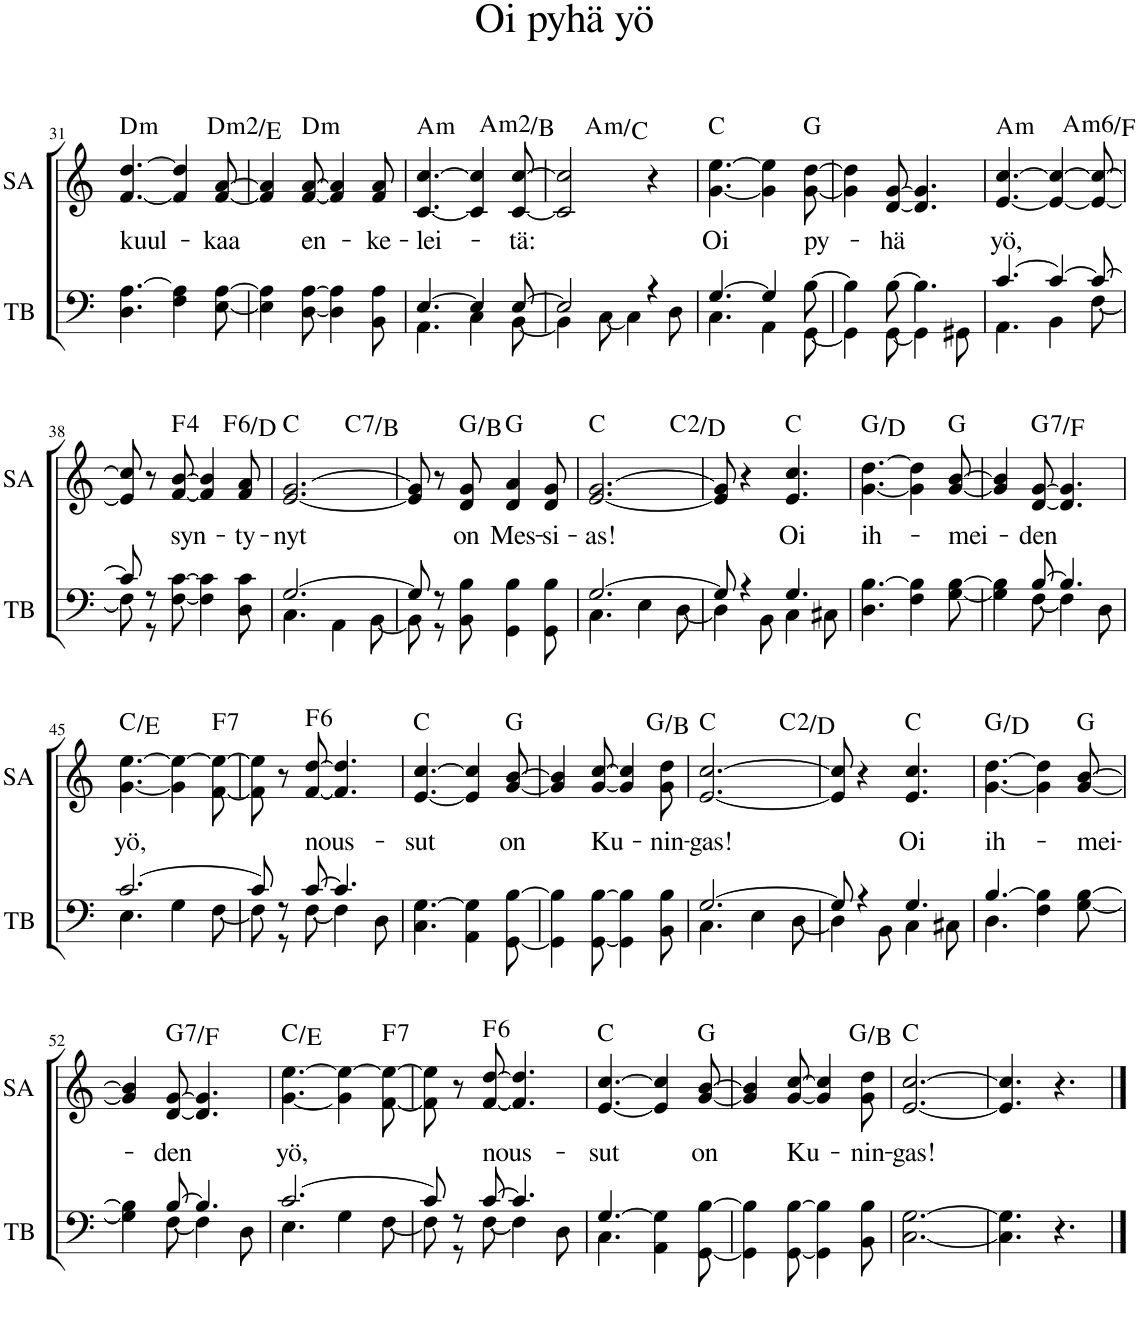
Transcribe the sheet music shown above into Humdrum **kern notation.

**kern	**kern	**text	**harte
*part2	*part1	*part1	*part1
*staff2	*staff1	*staff1	*
*I"Tenor &amp; Bass	*I"Soprano &amp; Alto	*	*
*I'TB	*I'SA	*	*
!!LO:PB:g=z
*clefF4	*clefG2	*	*
*k[]	*k[]	*	*
*M6/8	*M6/8	*	*
=31	=31	=31	=31
!	!	!LO:LY:b	!LO:H:kt=m
4.D\ [4.A\	[4.f/ [4.dd/	kuul-	D:min
4F\ 4A\]	4f/] 4dd/]	.	.
!	!	!LO:LY:b	!LO:H:kt=m
[8E\ [>8A\	[8f/ [8a/	-kaa	D:min(2)/2
=32	=32	=32	=32
4E\] 4A\]	4f/] 4a/]	.	.
!	!	!LO:LY:b	!LO:H:kt=m
[8D\ [8A\	[8f/ [8a/	en-	D:min
4D\] 4A\]	4f/] 4a/]	.	.
!	!	!LO:LY:b	!
8BB\ 8A\	8f/ 8a/	-ke-	.
=33	=33	=33	=33
*^	*	*	*
!	!	!	!LO:LY:b	!LO:H:kt=m
[4.E/	4.AA\	[4.c/ [4.cc/	-lei-	A:min
4E/]	4C\	4c/] 4cc/]	.	.
!	!	!	!LO:LY:b	!LO:H:kt=m
[8E/	[8BB\	[8c/ [8cc/	-tä:	A:min(2)/2
=34	=34	=34	=34	=34
*	*	*^	*	*
2E/]	4BB\]	2c/] 2cc/]	4.ryy	.	.
.	[8C\	.	.	.	.
!	!	!	!	!	!LO:H:kt=m
.	4C\]	.	4.ryy	.	A:min/b3
4r	.	4r	.	.	.
.	8D\	.	.	.	.
=35	=35	=35	=35	=35	=35
!	!	!	!	!LO:LY:b	!
*	*	*v	*v	*	*
[4.G/	4.C\	[4.g\ [4.ee\	Oi	C:maj
4G/]	4AA\	4g\] 4ee\]	.	.
!	!	!	!LO:LY:b	!
[>8B\	[8GG\	[8g\ [8dd\	py-	G:maj
=36	=36	=36	=36	=36
4B\]	4GG\]	4g\] 4dd\]	.	.
!	!	!	!LO:LY:b	!
[>8B\	[8GG\	[8d/ [8g/	-hä	.
4.B\]	4GG\]	4.d/] 4.g/]	.	.
.	8GG#X\	.	.	.
=37	=37	=37	=37	=37
!	!	!	!LO:LY:b	!LO:H:kt=m
[4.c/	4.AA\	[4.e/ [4.cc/	yö,	A:min
4c/_	4BB\	4e/_ 4cc/_	.	.
!	!	!	!	!LO:H:kt=m6
8c/_	[8F\	8e/_ 8cc/_	.	A:min6/b6
!!LO:LB:g=z
=38	=38	=38	=38	=38
8c/]	8F\]	8e/] 8cc/]	.	.
8r	8r	8r	.	.
!	!	!	!LO:LY:b	!
[8F\ [>8c\	2ryy	[8f/ [8bn/	syn-	F:maj(4)
4F\] 4c\]	.	4f/] 4b/]	.	.
!	!	!	!LO:LY:b	!LO:H:kt=6
8D\ 8c\	.	8f/ 8a/	-ty-	F:maj6/6
=39	=39	=39	=39	=39
!	!	!	!LO:LY:b	!
*	*	*^	*	*
[2.G/	4.C\	[2.e/ [2.g/	4.ryy	-nyt	C:maj
!	!	!	!	!	!LO:H:kt=7
.	4AA\	.	4.ryy	.	C:7/7
.	[8BB\	.	.	.	.
*	*	*v	*v	*	*
=40	=40	=40	=40	=40
8G/]	8BB\]	8e/] 8g/]	.	.
8r	8r	8r	.	.
!	!	!	!LO:LY:b	!
8BB\ 8B\	2ryy	8d/ 8g/	on	G:maj/3
!	!	!	!LO:LY:b	!
4GG\ 4B\	.	4d/ 4a/	Mes-	G:maj
!	!	!	!LO:LY:b	!
8GG\ 8B\	.	8d/ 8g/	-si-	.
=41	=41	=41	=41	=41
!	!	!	!LO:LY:b	!
*	*	*^	*	*
[2.G/	4.C\	[2.e/ [2.g/	4.ryy	-as!	C:maj
.	4E\	.	4.ryy	.	C:maj(2)/2
.	[8D\	.	.	.	.
*	*	*v	*v	*	*
=42	=42	=42	=42	=42
8G/]	4D\]	8e/] 8g/]	.	.
4r	.	4r	.	.
.	8BB\	.	.	.
!	!	!	!LO:LY:b	!
4.G/	4C\	4.e/ 4.cc/	Oi	C:maj
.	8C#X\	.	.	.
=43	=43	=43	=43	=43
!	!	!	!LO:LY:b	!
*v	*v	*	*	*
4.D\ [4.B\	[4.g\ [4.dd\	ih-	G:maj/5
4F\ 4B\]	4g\] 4dd\]	.	.
!	!	!LO:LY:b	!
[8G\ [>8B\	[8g/ [8b/	-mei-	G:maj
=44	=44	=44	=44
*^	*	*	*
4G\] 4B\]	4ryy	4g/] 4b/]	.	.
!	!	!	!LO:LY:b	!LO:H:kt=7
[8B/	[8F\	[8d/ [8g/	-den	G:7/b7
4.B/]	4F\]	4.d/] 4.g/]	.	.
.	8D\	.	.	.
!!LO:LB:g=z
=45	=45	=45	=45	=45
!	!	!	!LO:LY:b	!
[2.c/	4.E\	[4.g\ [4.ee\	yö,	C:maj/3
.	4G\	4g\] 4ee\_	.	.
!	!	!	!	!LO:H:kt=7
.	[8F\	[8f\ 8een\_	.	F:7
=46	=46	=46	=46	=46
8c/]	8F\]	8f\] 8ee\]	.	.
8r	8r	8r	.	.
!	!	!	!LO:LY:b	!LO:H:kt=6
[8c/	[8F\	[8f/ [8dd/	nous-	F:maj6
4.c/]	4F\]	4.f/] 4.dd/]	.	.
.	8D\	.	.	.
=47	=47	=47	=47	=47
!	!	!	!LO:LY:b	!
*v	*v	*	*	*
4.C\ [4.G\	[4.e/ [4.cc/	-sut	C:maj
4AA\ 4G\]	4e/] 4cc/]	.	.
!	!	!LO:LY:b	!
[8GG\ [>8B\	[8g/ [8b/	on	G:maj
=48	=48	=48	=48
4GG\] 4B\]	4g/] 4b/]	.	.
!	!	!LO:LY:b	!
[8GG\ [8B\	[8g/ [8cc/	Ku-	.
4GG\] 4B\]	4g/] 4cc/]	.	.
!	!	!LO:LY:b	!
8BB\ 8B\	8g\ 8dd\	-nin-	G:maj/3
=49	=49	=49	=49
*^	*	*	*
!	!	!	!LO:LY:b	!
*	*	*^	*	*
[2.G/	4.C\	[2.e/ [2.cc/	4.ryy	-gas!	C:maj
.	4E\	.	4.ryy	.	C:maj(2)/2
.	[8D\	.	.	.	.
*	*	*v	*v	*	*
=50	=50	=50	=50	=50
8G/]	4D\]	8e/] 8cc/]	.	.
4r	.	4r	.	.
.	8BB\	.	.	.
!	!	!	!LO:LY:b	!
4.G/	4C\	4.e/ 4.cc/	Oi	C:maj
.	8C#X\	.	.	.
=51	=51	=51	=51	=51
!	!	!	!LO:LY:b	!
[4.B/	4.D\	[4.g\ [4.dd\	ih-	G:maj/5
4F\ 4B\]	4.ryy	4g\] 4dd\]	.	.
!	!	!	!LO:LY:b	!
[8G\ [>8B\	.	[8g/ [8b/	-mei-	G:maj
!!LO:LB:g=z
=52	=52	=52	=52	=52
4G\] 4B\]	4ryy	4g/] 4b/]	.	.
!	!	!	!LO:LY:b	!LO:H:kt=7
[8B/	[8F\	[8d/ [8g/	-den	G:7/b7
4.B/]	4F\]	4.d/] 4.g/]	.	.
.	8D\	.	.	.
=53	=53	=53	=53	=53
!	!	!	!LO:LY:b	!
[2.c/	4.E\	[<4.g\ [4.ee\	yö,	C:maj/3
.	4G\	4g\] 4ee\_	.	.
!	!	!	!	!LO:H:kt=7
.	[8F\	[<8f\ 8een\_	.	F:7
=54	=54	=54	=54	=54
8c/]	8F\]	8f\] 8ee\]	.	.
8r	8r	8r	.	.
!	!	!	!LO:LY:b	!LO:H:kt=6
[8c/	[8F\	[8f/ [8dd/	nous-	F:maj6
4.c/]	4F\]	4.f/] 4.dd/]	.	.
.	8D\	.	.	.
=55	=55	=55	=55	=55
!	!	!	!LO:LY:b	!
[4.G/	4.C\	[4.e/ [4.cc/	-sut	C:maj
4AA\ 4G\]	4.ryy	4e/] 4cc/]	.	.
!	!	!	!LO:LY:b	!
[8GG\ [>8B\	.	[8g/ [8b/	on	G:maj
*v	*v	*	*	*
=56	=56	=56	=56
4GG\] 4B\]	4g/] 4b/]	.	.
!	!	!LO:LY:b	!
[8GG\ [>8B\	[8g/ [8cc/	Ku-	.
4GG\] 4B\]	4g/] 4cc/]	.	.
!	!	!LO:LY:b	!
8BB\ 8B\	8g\ 8dd\	-nin-	G:maj/3
=57	=57	=57	=57
!	!	!LO:LY:b	!
[2.C\ [2.G\	[2.e/ [2.cc/	-gas!	C:maj
=58	=58	=58	=58
4.C\] 4.G\]	4.e/] 4.cc/]	.	.
4.r	4.r	.	.
==	==	==	==
*-	*-	*-	*-
